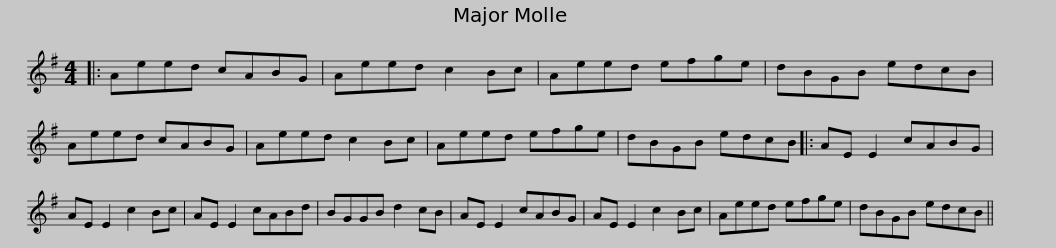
X:1
L:1/8
M:4/4
I:linebreak $
K:G
V:1 treble
V:1
|: Aeed cABG | Aeed c2 Bc | Aeed efge | dBGB edcB | Aeed cABG |$ %5
 Aeed c2 Bc | Aeed efge | dBGB edcB |: AE E2 cABG | AE E2 c2 Bc | %10
 AE E2 cABd |$ BGGB d2 cB | AE E2 cABG | AE E2 c2 Bc | Aeed efge | %15
 dBGB edcB || %16
